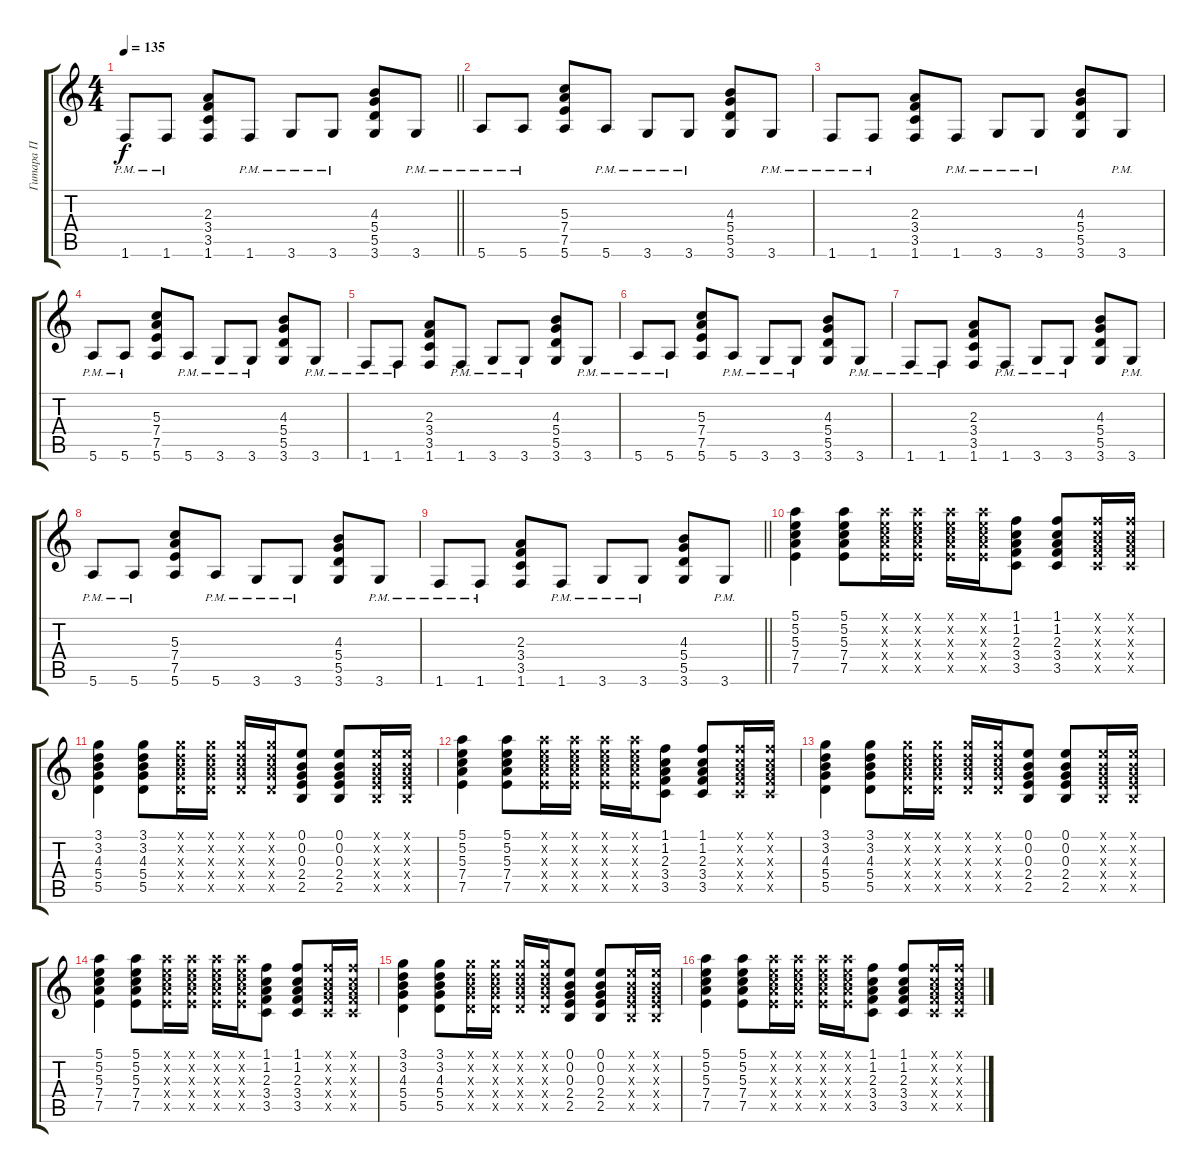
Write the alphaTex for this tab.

\track ("Гитара П" "Гитара П") {instrument acousticguitarsteel}
\staff {score tabs}
\tuning (E4 B3 G3 D3 A2 E2) {hide}
\ts (4 4)
\tempo 135
\clef g2
\barLineRight lightlight
\ks c
1.6{pm}.8{dy f} 1.6{pm}.8 (2.3 3.4 3.5 1.6).8 1.6{pm}.8 3.6{pm}.8 3.6{pm}.8 (4.3 5.4 5.5 3.6).8 3.6{pm}.8 |
\section ("" " ")
5.6{pm}.8 5.6{pm}.8 (5.3 7.4 7.5 5.6).8 5.6{pm}.8 3.6{pm}.8 3.6{pm}.8 (4.3 5.4 5.5 3.6).8 3.6{pm}.8 |
1.6{pm}.8 1.6{pm}.8 (2.3 3.4 3.5 1.6).8 1.6{pm}.8 3.6{pm}.8 3.6{pm}.8 (4.3 5.4 5.5 3.6).8 3.6{pm}.8 |
5.6{pm}.8 5.6{pm}.8 (5.3 7.4 7.5 5.6).8 5.6{pm}.8 3.6{pm}.8 3.6{pm}.8 (4.3 5.4 5.5 3.6).8 3.6{pm}.8 |
1.6{pm}.8 1.6{pm}.8 (2.3 3.4 3.5 1.6).8 1.6{pm}.8 3.6{pm}.8 3.6{pm}.8 (4.3 5.4 5.5 3.6).8 3.6{pm}.8 |
5.6{pm}.8 5.6{pm}.8 (5.3 7.4 7.5 5.6).8 5.6{pm}.8 3.6{pm}.8 3.6{pm}.8 (4.3 5.4 5.5 3.6).8 3.6{pm}.8 |
1.6{pm}.8 1.6{pm}.8 (2.3 3.4 3.5 1.6).8 1.6{pm}.8 3.6{pm}.8 3.6{pm}.8 (4.3 5.4 5.5 3.6).8 3.6{pm}.8 |
5.6{pm}.8 5.6{pm}.8 (5.3 7.4 7.5 5.6).8 5.6{pm}.8 3.6{pm}.8 3.6{pm}.8 (4.3 5.4 5.5 3.6).8 3.6{pm}.8 |
\barLineRight lightlight
1.6{pm}.8 1.6{pm}.8 (2.3 3.4 3.5 1.6).8 1.6{pm}.8 3.6{pm}.8 3.6{pm}.8 (4.3 5.4 5.5 3.6).8 3.6{pm}.8 |
\section ("" " ")
(5.1 5.2 5.3 7.4 7.5).4 (5.1 5.2 5.3 7.4 7.5).8 (5.1{x} 5.2{x} 5.3{x} 7.4{x} 7.5{x}).16 (5.1{x} 5.2{x} 5.3{x} 7.4{x} 7.5{x}).16 (5.1{x} 5.2{x} 5.3{x} 7.4{x} 7.5{x}).16 (5.1{x} 5.2{x} 5.3{x} 7.4{x} 7.5{x}).16 (1.1 1.2 2.3 3.4 3.5).8 (1.1 1.2 2.3 3.4 3.5).8 (1.1{x} 1.2{x} 2.3{x} 3.4{x} 3.5{x}).16 (1.1{x} 1.2{x} 2.3{x} 3.4{x} 3.5{x}).16 |
(3.1 3.2 4.3 5.4 5.5).4 (3.1 3.2 4.3 5.4 5.5).8 (3.1{x} 3.2{x} 4.3{x} 5.4{x} 5.5{x}).16 (3.1{x} 3.2{x} 4.3{x} 5.4{x} 5.5{x}).16 (3.1{x} 3.2{x} 4.3{x} 5.4{x} 5.5{x}).16 (3.1{x} 3.2{x} 4.3{x} 5.4{x} 5.5{x}).16 (0.1 0.2 0.3 2.4 2.5).8 (0.1 0.2 0.3 2.4 2.5).8 (0.1{x} 0.2{x} 0.3{x} 2.4{x} 2.5{x}).16 (0.1{x} 0.2{x} 0.3{x} 2.4{x} 2.5{x}).16 |
(5.1 5.2 5.3 7.4 7.5).4 (5.1 5.2 5.3 7.4 7.5).8 (5.1{x} 5.2{x} 5.3{x} 7.4{x} 7.5{x}).16 (5.1{x} 5.2{x} 5.3{x} 7.4{x} 7.5{x}).16 (5.1{x} 5.2{x} 5.3{x} 7.4{x} 7.5{x}).16 (5.1{x} 5.2{x} 5.3{x} 7.4{x} 7.5{x}).16 (1.1 1.2 2.3 3.4 3.5).8 (1.1 1.2 2.3 3.4 3.5).8 (1.1{x} 1.2{x} 2.3{x} 3.4{x} 3.5{x}).16 (1.1{x} 1.2{x} 2.3{x} 3.4{x} 3.5{x}).16 |
(3.1 3.2 4.3 5.4 5.5).4 (3.1 3.2 4.3 5.4 5.5).8 (3.1{x} 3.2{x} 4.3{x} 5.4{x} 5.5{x}).16 (3.1{x} 3.2{x} 4.3{x} 5.4{x} 5.5{x}).16 (3.1{x} 3.2{x} 4.3{x} 5.4{x} 5.5{x}).16 (3.1{x} 3.2{x} 4.3{x} 5.4{x} 5.5{x}).16 (0.1 0.2 0.3 2.4 2.5).8 (0.1 0.2 0.3 2.4 2.5).8 (0.1{x} 0.2{x} 0.3{x} 2.4{x} 2.5{x}).16 (0.1{x} 0.2{x} 0.3{x} 2.4{x} 2.5{x}).16 |
(5.1 5.2 5.3 7.4 7.5).4 (5.1 5.2 5.3 7.4 7.5).8 (5.1{x} 5.2{x} 5.3{x} 7.4{x} 7.5{x}).16 (5.1{x} 5.2{x} 5.3{x} 7.4{x} 7.5{x}).16 (5.1{x} 5.2{x} 5.3{x} 7.4{x} 7.5{x}).16 (5.1{x} 5.2{x} 5.3{x} 7.4{x} 7.5{x}).16 (1.1 1.2 2.3 3.4 3.5).8 (1.1 1.2 2.3 3.4 3.5).8 (1.1{x} 1.2{x} 2.3{x} 3.4{x} 3.5{x}).16 (1.1{x} 1.2{x} 2.3{x} 3.4{x} 3.5{x}).16 |
(3.1 3.2 4.3 5.4 5.5).4 (3.1 3.2 4.3 5.4 5.5).8 (3.1{x} 3.2{x} 4.3{x} 5.4{x} 5.5{x}).16 (3.1{x} 3.2{x} 4.3{x} 5.4{x} 5.5{x}).16 (3.1{x} 3.2{x} 4.3{x} 5.4{x} 5.5{x}).16 (3.1{x} 3.2{x} 4.3{x} 5.4{x} 5.5{x}).16 (0.1 0.2 0.3 2.4 2.5).8 (0.1 0.2 0.3 2.4 2.5).8 (0.1{x} 0.2{x} 0.3{x} 2.4{x} 2.5{x}).16 (0.1{x} 0.2{x} 0.3{x} 2.4{x} 2.5{x}).16 |
(5.1 5.2 5.3 7.4 7.5).4 (5.1 5.2 5.3 7.4 7.5).8 (5.1{x} 5.2{x} 5.3{x} 7.4{x} 7.5{x}).16 (5.1{x} 5.2{x} 5.3{x} 7.4{x} 7.5{x}).16 (5.1{x} 5.2{x} 5.3{x} 7.4{x} 7.5{x}).16 (5.1{x} 5.2{x} 5.3{x} 7.4{x} 7.5{x}).16 (1.1 1.2 2.3 3.4 3.5).8 (1.1 1.2 2.3 3.4 3.5).8 (1.1{x} 1.2{x} 2.3{x} 3.4{x} 3.5{x}).16 (1.1{x} 1.2{x} 2.3{x} 3.4{x} 3.5{x}).16
